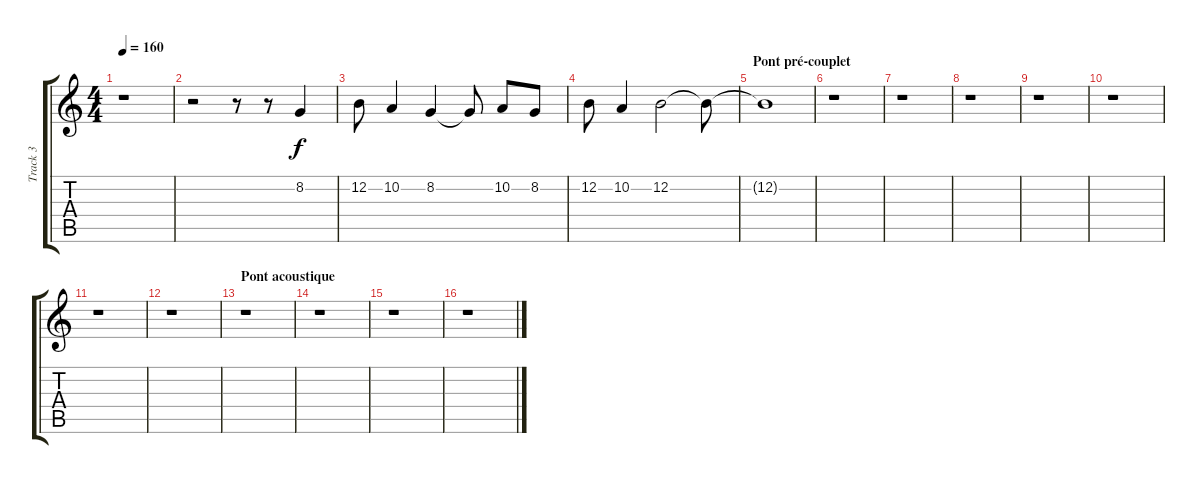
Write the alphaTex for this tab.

\track ("Track 3" "Track 3") {instrument panflute}
\staff {score tabs}
\tuning (E4 B3 G3 D3 A2 E2) {hide}
\ts (4 4)
\tempo 160
\clef g2
\ks c
r.1{dy f} |
r.2 r.8 r.8 8.2.4 |
12.2.8 10.2.4 8.2.4 8.2{t}.8 10.2.8 8.2.8 |
12.2.8 10.2.4 12.2.2 12.2{t}.8 |
\section ("" "Pont pré-couplet")
12.2{t}.1 |
r.1 |
r.1 |
r.1 |
r.1 |
r.1 |
r.1 |
r.1 |
\section ("" "Pont acoustique")
r.1 |
r.1 |
r.1 |
r.1
